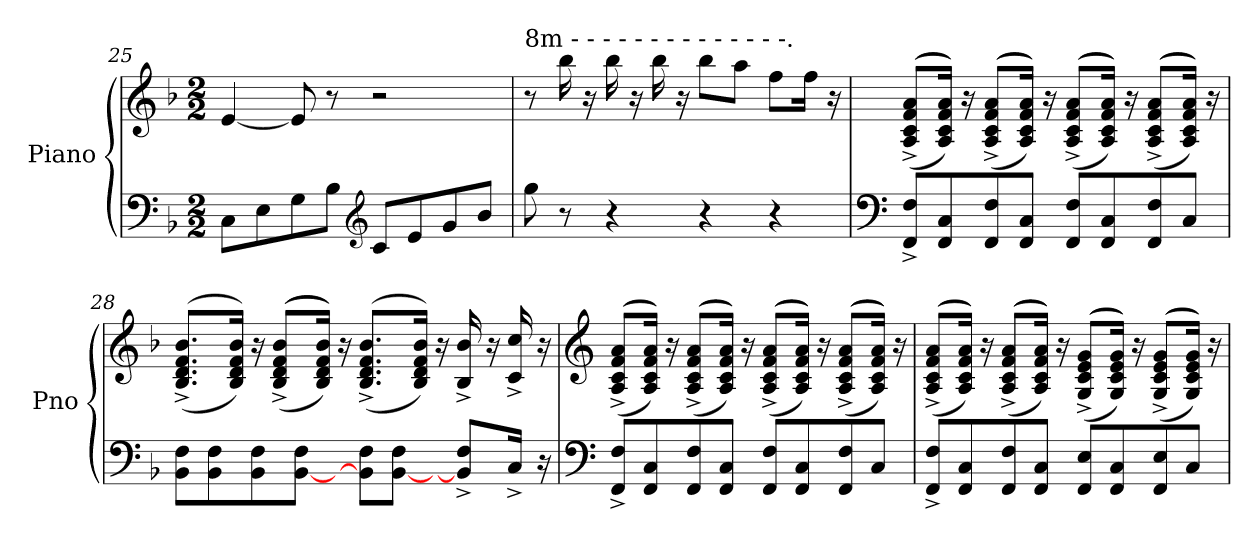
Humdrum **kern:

**kern	**kern
*part1	*part1
*staff2	*staff1
*I"Piano	*
*I'Pno	*
*clefF4	*clefG2
*k[b-]	*k[b-]
*M2/2	*M2/2
=25	=25
8C\L	[4e/
8E\	.
8G\	8e/]
8B-\J	8r
*clefG2	*
8c/L	2r
8e/	.
8g/	.
8b-/J	.
=26	=26
!	!LO:TX:a:t=8m - - - - - - - - - - - - - -.
8gg\	8r
8r	16bb-\
.	16r
4r	16bb-\
.	16r
.	16bb-\
.	16r
4r	8bb-\L
.	8aa\J
4r	8ff\L
.	16ff\Jk
.	16r
!!LO:LB:g=z
=27	=27
*clefF4	*
8FF/^ 8F/^L	(>((8A/^ 8c/^ 8f/^ 8a/^L
8FF/ 8C/	16A/ 16c/ 16f/ 16a/Jk)))
.	16r
8FF/ 8F/	(>((8A/^ 8c/^ 8f/^ 8a/^L
8FF/ 8C/J	16A/ 16c/ 16f/ 16a/Jk)))
.	16r
8FF/ 8F/L	(>((8A/^ 8c/^ 8f/^ 8a/^L
8FF/ 8C/	16A/ 16c/ 16f/ 16a/Jk)))
.	16r
8FF/ 8F/	(>((8A/^ 8c/^ 8f/^ 8a/^L
8C/J	16A/ 16c/ 16f/ 16a/Jk)))
.	16r
=28	=28
8BB-\ 8F\L	(>(8.B-/^ 8.d/^ 8.f/^ 8.b-/^L
8BB-\ 8F\	.
.	16B-/ 16d/ 16f/ 16b-/Jk))
8BB-\ 8F\	16r
.	(>((8B-/^ 8d/^ 8f/^ 8b-/^L
[8BB-\ 8F\J	.
.	16B-/ 16d/ 16f/ 16b-/Jk)))
16ryy	16r
8BB-\] 8F\L	(>(8.B-/^ 8.d/^ 8.f/^ 8.b-/^L
[8BB-\ 8F\J	.
.	16B-/ 16d/ 16f/ 16b-/Jk))
16ryy	16r
8BB-/]^ 8F/^L	16B-/^ 16b-/^
.	16r
16C^/Jk	16c/^ 16cc/^
16r	16r
!!LO:PB:g=z
=29	=29
*clefF4	*clefG2
8FF/^ 8F/^L	(>((8A/^ 8c/^ 8f/^ 8a/^L
8FF/ 8C/	16A/ 16c/ 16f/ 16a/Jk)))
.	16r
8FF/ 8F/	(>((8A/^ 8c/^ 8f/^ 8a/^L
8FF/ 8C/J	16A/ 16c/ 16f/ 16a/Jk)))
.	16r
8FF/ 8F/L	(>((8A/^ 8c/^ 8f/^ 8a/^L
8FF/ 8C/	16A/ 16c/ 16f/ 16a/Jk)))
.	16r
8FF/ 8F/	(>((8A/^ 8c/^ 8f/^ 8a/^L
8C/J	16A/ 16c/ 16f/ 16a/Jk)))
.	16r
=30	=30
8FF/^ 8F/^L	(>((8A/^ 8c/^ 8f/^ 8a/^L
8FF/ 8C/	16A/ 16c/ 16f/ 16a/Jk)))
.	16r
8FF/ 8F/	(>((8A/^ 8c/^ 8f/^ 8a/^L
8FF/ 8C/J	16A/ 16c/ 16f/ 16a/Jk)))
.	16r
8FF/ 8E/L	(>((8G/^ 8c/^ 8e/^ 8g/^L
8FF/ 8C/	16G/ 16c/ 16e/ 16g/Jk)))
.	16r
8FF/ 8E/	(>((8G/^ 8c/^ 8e/^ 8g/^L
8C/J	16G/ 16c/ 16e/ 16g/Jk)))
.	16r
=	=
*-	*-
